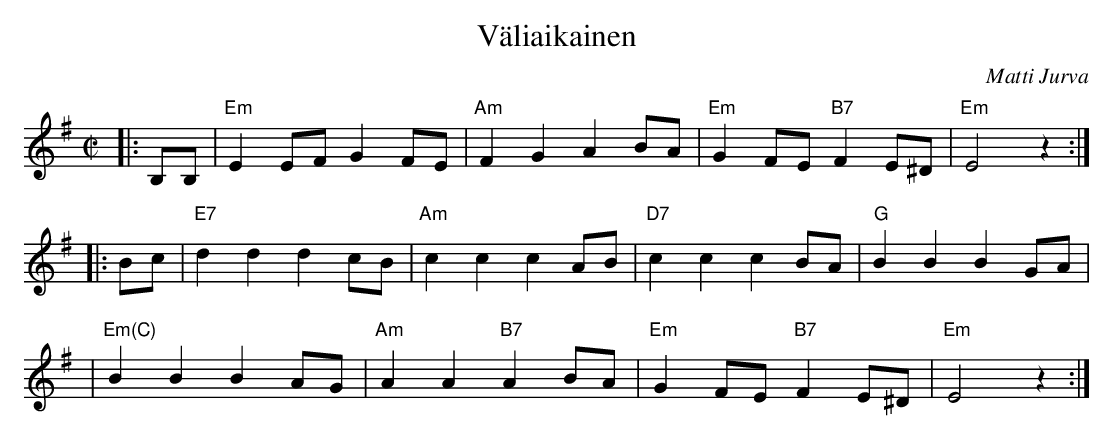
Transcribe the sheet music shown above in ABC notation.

X:1
T: V\"aliaikainen
C: Matti Jurva
M: C|
L: 1/8
K: Em
|: B,B, | "Em"E2EF G2FE | "Am"F2G2 A2BA | "Em"G2FE "B7"F2E^D | "Em"E4 z2 :|
|: Bc | "E7"d2d2 d2cB | "Am"c2c2 c2AB | "D7"c2c2 c2BA | "G"B2B2 B2GA |
| "Em(C)"B2B2 B2AG | "Am"A2A2 "B7"A2BA | "Em"G2FE "B7"F2E^D | "Em"E4 z2 :|
